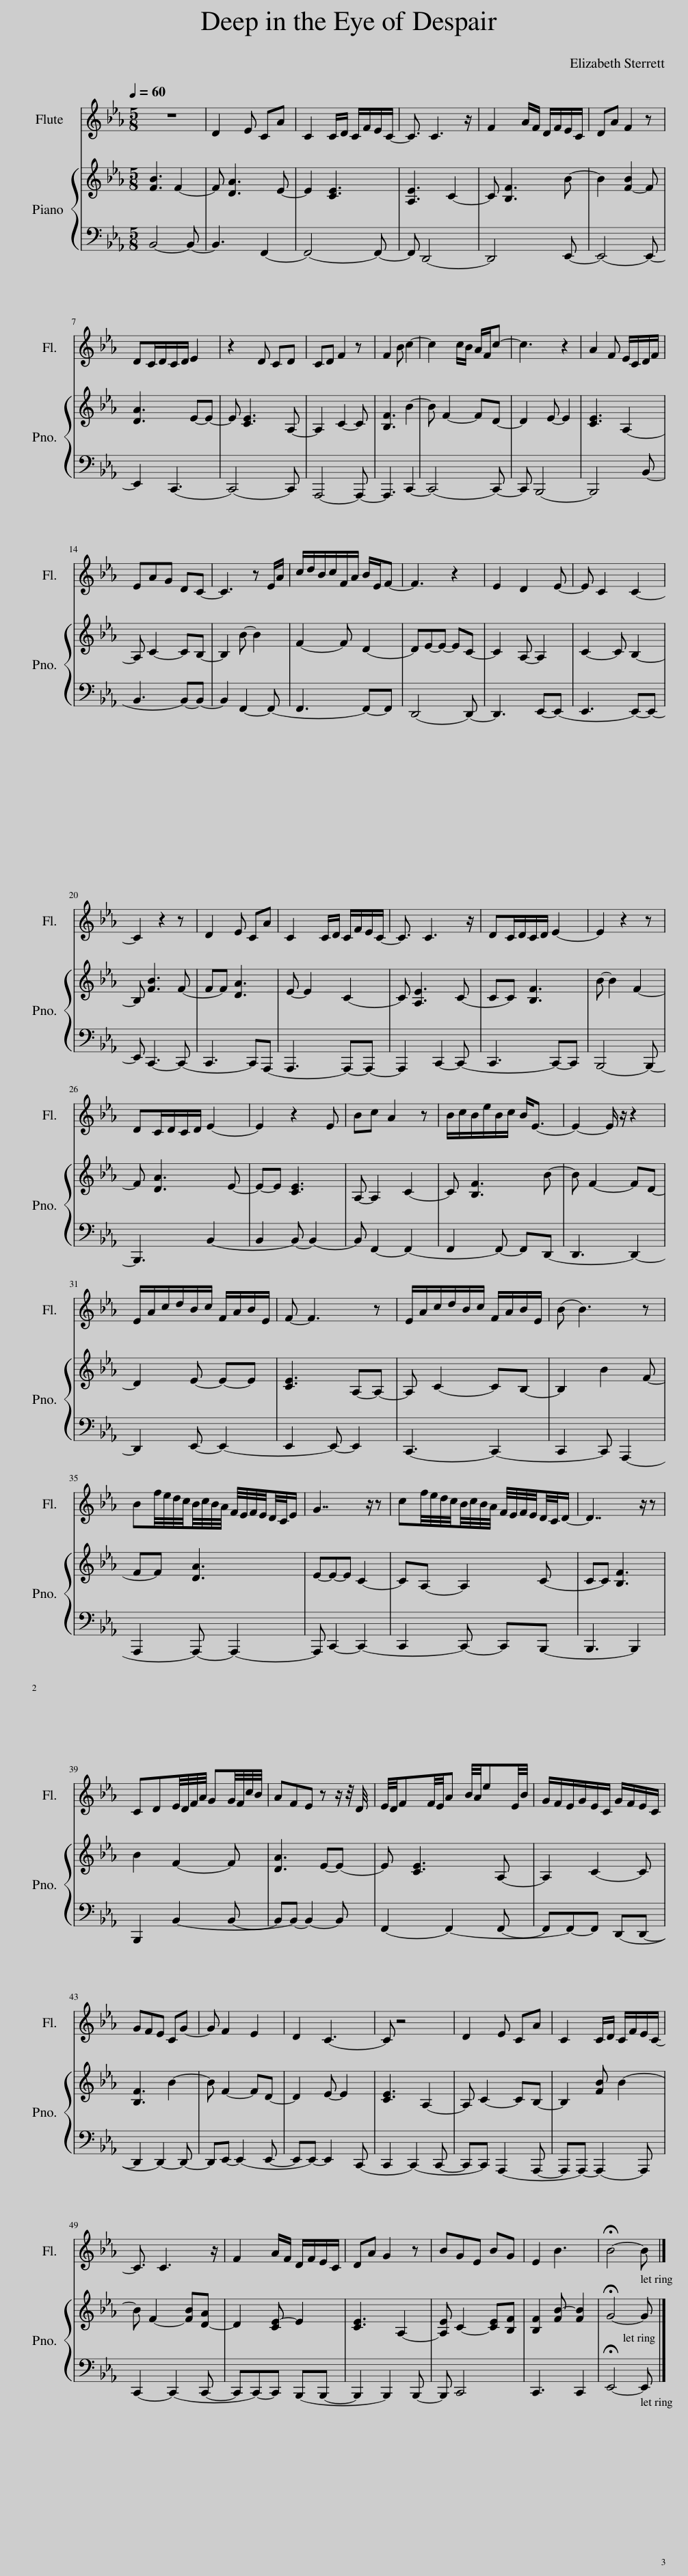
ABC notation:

X:1
%%score 1 { 2 | 3 }
L:1/8
Q:1/4=60
M:5/8
I:linebreak $
K:Eb
V:1 treble
V:2 treble
V:3 bass
V:1
 z5 | D2 E CA | C2 C/D/ C/F/E/C/- | C3/2 C3 z/ | F2 A/F/ D/F/E/C/ | %5
 DA F2 z |$ DC/D/C/D/ E2 | z2 D CD | CD F2 z | F2 B c2- | %10
 c2 c/B/ A/F/c- | c3 z2 | A2 F E/C/D/F/ |$ EAG DC- | C3 z E/A/ | %15
 c/d/B/c/F/A/ B/E/F- | F3 z2 | E2 D2 E- | E C2 C2- |$ C2 z2 z | %20
 D2 E CA | C2 C/D/ C/F/E/C/- | C3/2 C3 z/ | DC/D/C/D/ E2- | E2 z2 z |$ %25
 DC/D/C/D/ E2- | E2 z2 E | Bc A2 z | B/c/B/e/B/c/ B<E- | E2- E/ z/ z2 |$ %30
 E/A/c/d/B/c/ F/A/B/E/ | F- F3 z | E/A/c/d/B/c/ F/A/B/E/ | (B B3) z |$ Bf/4e/4d/4c/4B/4c/4B/4A/4 F/4E/4F/4E/4D/4C/4E/ | %35
 G7/2 z/ z | cf/4e/4d/4c/4B/4c/4B/4A/4 F/4E/4F/4E/4D/4C/4D/- | D7/2 z/ z |$ CDE/4D/4F/4A/4 GG/4F/4c/4B/4 | AFE z z/ z/4 D/4 | %40
 E/4D/4FF/4E/4A B/4A/4eE/4B/4 | G/F/E/G/E/C/ G/F/E/C/ |$ GFE CG- | G F2 E2 | D2 C3- | %45
 C z4 | D2 E CA | C2 C/D/ C/F/E/C/- |$ C3/2 C3 z/ | F2 A/F/ D/F/E/C/ | %50
 DA G2 z | BGE BG | E2 B3 | !fermata!B4- B |] %54
V:2
 [FB]3 F2- | F [DA]3 E- | E2 [CE]3 | [A,E]3 C2- | C [B,F]3 B- | %5
 B2 [F-B]2 F |$ [DA]3 E-E- | E [CE]3 A,- | A,2 C2- C | [B,F]3 B2- | %10
 B F2- FD- | D2 E- E2 | [CE]3 A,2- |$ A, C2- CB,- | B,2 B- B2 | %15
 F2- F D2- | DE-E- EC- | C2 A,- A,2 | C2- C B,2- |$ B, [FB]3 F- | %20
 FF [DA]3 | E- E2 C2- | C [A,E]3 C- | CC [B,F]3 | B- B2 F2- |$ %25
 F [DA]3 E- | E-E [CE]3 | A,- A,2 C2- | C [B,F]3 B- | B F2- FD- |$ %30
 D2 E- E-E | [CE]3 A,-A,- | A, C2- CB,- | B,2 B2 F- |$ FF [DA]3 | %35
 E-E-E C2- | CA,- A,2 C- | CC [B,F]3 |$ B2 F2- F | [DA]3 E-E- | %40
 E [CE]3 A,- | A,2 C2- C |$ [B,F]3 B2- | B F2- FD- | D2 E- E2 | %45
 [CE]3 A,2- | A, C2- CB,- | B,2 [FB] B2- |$ B F2- [FB][D-A] | D2 [CE-] E2 | %50
 [CE]3 A,2- | [A,E] C2- [CE][B,F] | [B,F]2 [FB-] [FB]2 | !fermata!G4- G |] %54
V:3
 B,,4- B,,- | B,,3 F,,2- | F,,4- F,,- | F,, D,,4- | D,,4 E,,- | %5
 E,,4- E,,- |$ E,,2 C,,3- | C,,4- C,, | A,,,4- A,,,- | A,,,3 C,,2- | %10
 C,,4- C,,- | C,, B,,,4- | B,,,4 B,,- |$ B,,3 B,,-B,,- | B,,2 F,,2- F,,- | %15
 F,,3 F,,-F,, | D,,4- D,,- | D,,3 E,,-E,,- | E,,3 E,,-E,,- |$ E,, C,,3- C,,- | %20
 C,,3 C,,A,,,- | A,,,3 A,,,-A,,,- | A,,,2 C,,2- C,,- | C,,3 C,,-C,, | B,,,4- B,,,- |$ %25
 B,,,3 B,,2- | B,,2 B,,- B,,2- | B,, F,,2- F,,2- | F,,2 F,,- F,,D,,- | D,,3 D,,2- |$ %30
 D,,2 E,,- E,,2- | E,,2 E,,- E,,2 | C,,3- C,,2- | C,,2 C,, A,,,2- |$ A,,,2 A,,,- A,,,2- | %35
 A,,, C,,2- C,,2- | C,,2 C,,- C,,B,,,- | B,,,3 B,,,2 |$ B,,,2 B,,2- B,,- | B,,B,,- B,,2- B,, | %40
 F,,2- F,,2- F,,- | F,,F,,-F,, D,,-D,,- |$ D,,2 D,,2- D,,- | D,,E,,- E,,2- E,,- | E,,E,,- E,,2 C,,- | %45
 C,,2 C,,2- C,,- | C,,C,, A,,,2- A,,,- | A,,,A,,,- A,,,2- A,,, |$ C,,2- C,,2- C,,- | C,,C,,-C,, B,,,-B,,,- | %50
 B,,,2 B,,,2 B,,,- | B,,, C,,4 | C,,3 C,,2 | !fermata!E,,4- E,, |] %54
